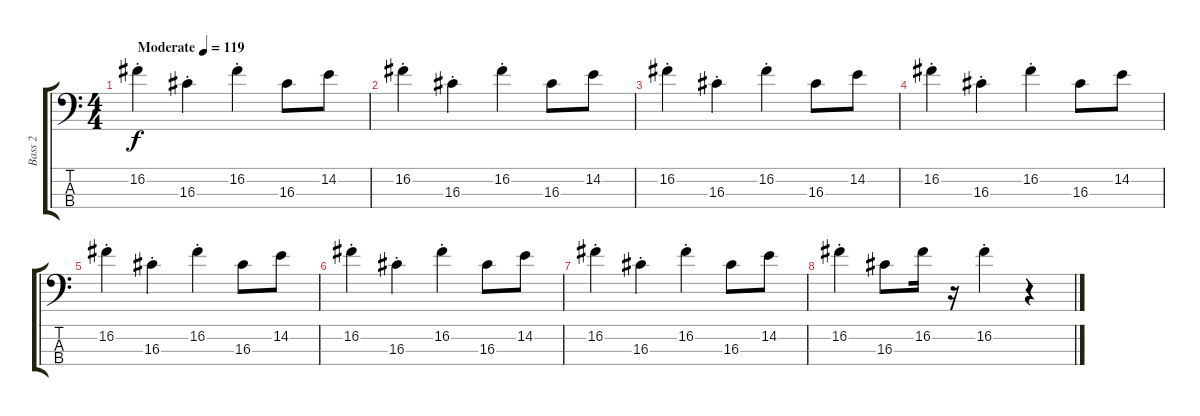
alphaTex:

\track ("Bass 2" "Bass 2") {instrument synthbass1}
\staff {score tabs}
\tuning (G2 D2 A1 E1) {hide}
\ts (4 4)
\tempo (119 "Moderate")
\clef f4
\ks c
16.2{st}.4{dy f instrument synthbass1} 16.3{st}.4 16.2{st}.4 16.3.8 14.2.8 |
16.2{st}.4 16.3{st}.4 16.2{st}.4 16.3.8 14.2.8 |
16.2{st}.4 16.3{st}.4 16.2{st}.4 16.3.8 14.2.8 |
16.2{st}.4 16.3{st}.4 16.2{st}.4 16.3.8 14.2.8 |
16.2{st}.4 16.3{st}.4 16.2{st}.4 16.3.8 14.2.8 |
16.2{st}.4 16.3{st}.4 16.2{st}.4 16.3.8 14.2.8 |
16.2{st}.4 16.3{st}.4 16.2{st}.4 16.3.8 14.2.8 |
16.2{st}.4 16.3.8 16.2.16 r.16 16.2{st}.4 r.4
